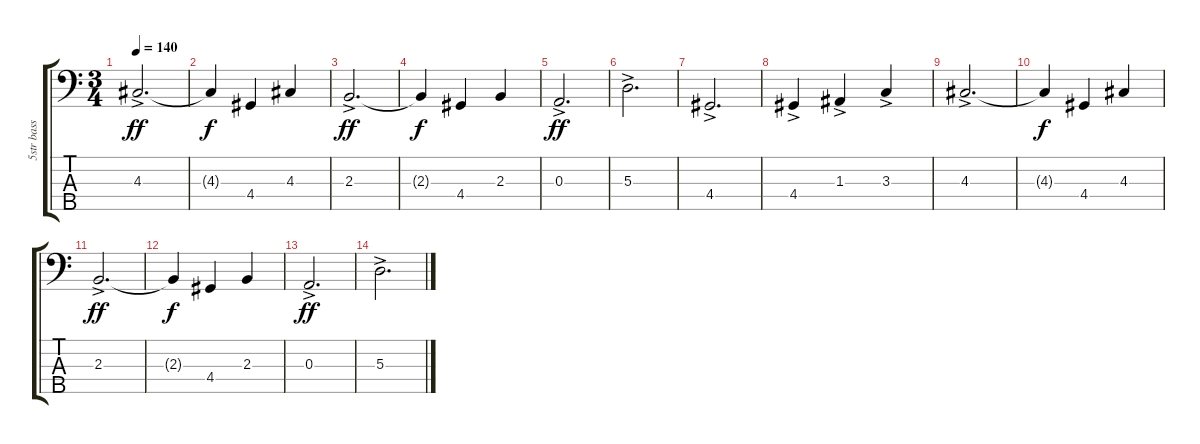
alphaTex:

\track ("5str bass" "5str bass") {instrument electricbassfinger}
\staff {score tabs}
\tuning (G2 D2 A1 E1 B0) {hide}
\ts (3 4)
\tempo 140
\clef f4
\ks c
4.3{ac}.2{d dy ff} |
4.3{t}.4{dy f} 4.4.4 4.3.4 |
2.3{ac}.2{d dy ff} |
2.3{t}.4{dy f} 4.4.4 2.3.4 |
0.3{ac}.2{d dy ff} |
5.3{ac}.2{d} |
4.4{ac}.2{d} |
4.4{ac}.4 1.3{ac}.4 3.3{ac}.4 |
4.3{ac}.2{d} |
4.3{t}.4{dy f} 4.4.4 4.3.4 |
2.3{ac}.2{d dy ff} |
2.3{t}.4{dy f} 4.4.4 2.3.4 |
0.3{ac}.2{d dy ff} |
5.3{ac}.2{d}
